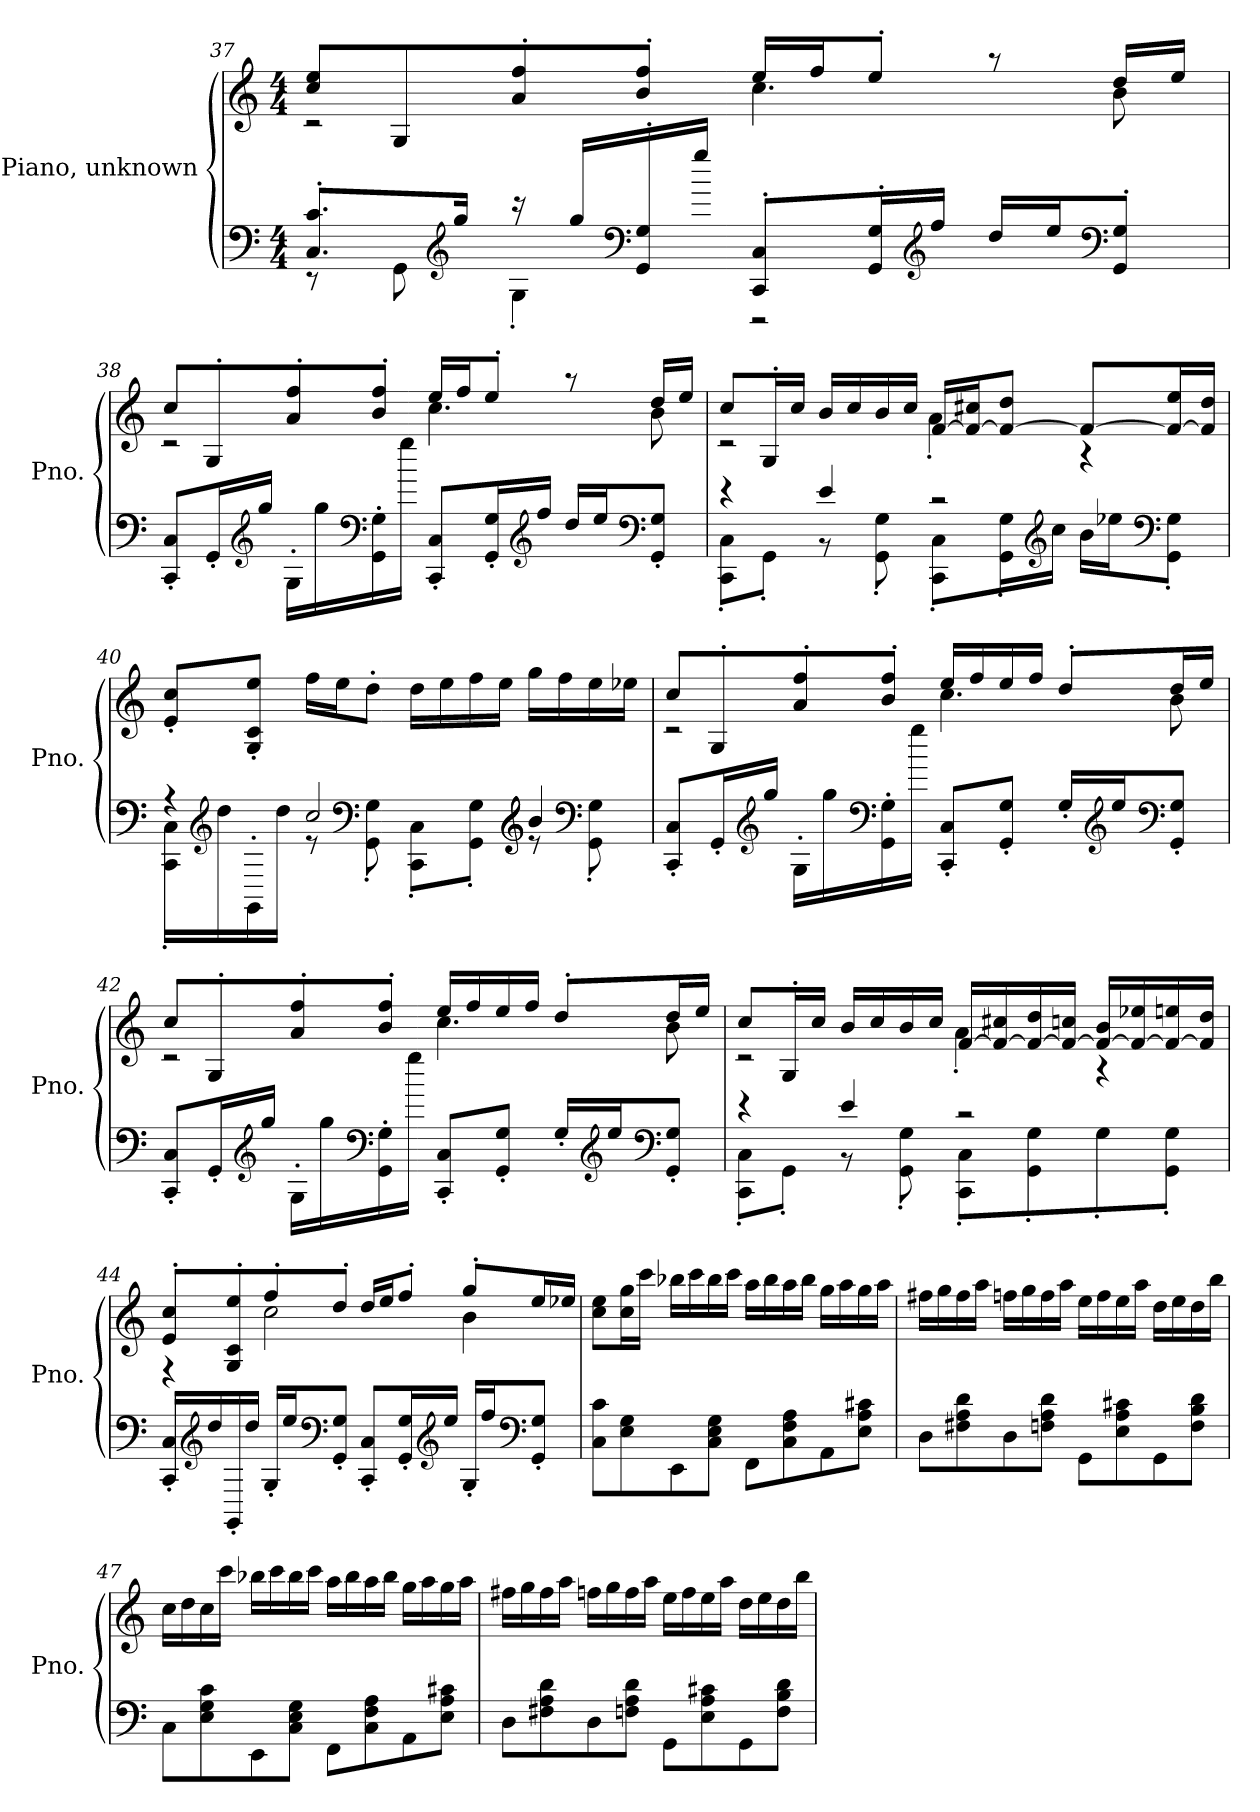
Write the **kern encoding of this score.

**kern	**kern
*part1	*part1
*staff2	*staff1
*I"Piano, unknown	*
*I'Pno.	*
*clefF4	*clefG2
*k[]	*k[]
*M4/4	*M4/4
=37	=37
*^	*^
8.C/' 8.c/'L	8r	8cc/ 8ee/L	2r
.	8GG\	8G/	.
*clefG2	*	*	*
16gg/Jk	.	.	.
16r	4G'\	8a/' 8ff/'	.
16gg/LL	.	.	.
*clefF4	*	*	*
16GG/' 16G/'	.	8b/' 8ff/'J	.
16gg/JJ	.	.	.
8CC/' 8C/'L	2r	16ee/LL	4.cc\
.	.	16ff/J	.
16GG/' 16G/'L	.	8ee'/J	.
*clefG2	*	*	*
16ff/JJ	.	.	.
16dd/LL	.	8r	.
16ee/J	.	.	.
*clefF4	*	*	*
8GG/' 8G/'J	.	16dd/LL	8b\
.	.	16ee/JJ	.
*v	*v	*	*
!!LO:LB:g=z	!!
=38	=38	=38
8CC/' 8C/'L	8cc/L	2r
16GG'/L	8G'/	.
*clefG2	*	*
16gg/JJ	.	.
16G'\LL	8a/' 8ff/'	.
16gg\	.	.
*clefF4	*	*
16GG\' 16G\'	8b/' 8ff/'J	.
16gg\JJ	.	.
8CC/' 8C/'L	16ee/LL	4.cc\
.	16ff/J	.
16GG/' 16G/'L	8ee'/J	.
*clefG2	*	*
16ff/JJ	.	.
16dd/LL	8r	.
16ee/J	.	.
*clefF4	*	*
8GG/' 8G/'J	16dd/LL	8b\
.	16ee/JJ	.
=39	=39	=39
*^	*	*
4r	8CC\' 8C\'L	8cc/L	2r
.	8GG'\J	16G'/L	.
.	.	16cc/JJ	.
4e/	8r	16b/LL	.
.	.	16cc/	.
.	8GG\' 8G\'	16b/	.
.	.	16cc/JJ	.
2r	8CC\' 8C\'L	[16f/LL	4a'\
.	.	16f/_ 16cc#X/J	.
.	16GG\' 16G\'L	8f/_ 8dd/J	.
*clefG2	*	*	*
.	16cc\JJ	.	.
.	16b\LL	8f/L_	4r
.	16ee-X\J	.	.
*clefF4	*	*	*
.	8GG\' 8G\'J	16f/_ 16ee/L	.
.	.	16f/] 16dd/JJ	.
*	*	*v	*v
!!LO:LB:g=z
=40	=40	=40
4r	16CC\' 16C\'LL	8e/' 8cc/'L
*clefG2	*	*
.	16dd\	.
.	16GG'\	8G/' 8c/' 8ee/'J
.	16dd\JJ	.
2cc/	8r	16ff\LL
.	.	16ee\J
*clefF4	*	*
.	8GG\' 8G\'	8dd'\J
.	8CC\' 8C\'L	16dd\LL
.	.	16ee\
.	8GG\' 8G\'J	16ff\
.	.	16ee\JJ
*clefG2	*	*
4b/	8r	16gg\LL
.	.	16ff\
*clefF4	*	*
.	8GG\' 8G\'	16ee\
.	.	16ee-X\JJ
*v	*v	*
=41	=41
*	*^
8CC/' 8C/'L	8cc/L	2r
16GG'/L	8G'/	.
*clefG2	*	*
16gg/JJ	.	.
16G'\LL	8a/' 8ff/'	.
16gg\	.	.
*clefF4	*	*
16GG\' 16G\'	8b/' 8ff/'J	.
16gg\JJ	.	.
8CC/' 8C/'L	16ee/LL	4.cc\
.	16ff/	.
8GG/' 8G/'J	16ee/	.
.	16ff/JJ	.
16G'/LL	8dd'/L	.
*clefG2	*	*
16ee/J	.	.
*clefF4	*	*
8GG/' 8G/'J	16dd/L	8b\
.	16ee/JJ	.
!!LO:LB:g=z	!!
=42	=42	=42
8CC/' 8C/'L	8cc/L	2r
16GG'/L	8G'/	.
*clefG2	*	*
16gg/JJ	.	.
16G'\LL	8a/' 8ff/'	.
16gg\	.	.
*clefF4	*	*
16GG\' 16G\'	8b/' 8ff/'J	.
16gg\JJ	.	.
8CC/' 8C/'L	16ee/LL	4.cc\
.	16ff/	.
8GG/' 8G/'J	16ee/	.
.	16ff/JJ	.
16G'/LL	8dd'/L	.
*clefG2	*	*
16ee/J	.	.
*clefF4	*	*
8GG/' 8G/'J	16dd/L	8b\
.	16ee/JJ	.
=43	=43	=43
*^	*	*
4r	8CC\' 8C\'L	8cc/L	2r
.	8GG'\J	16G'/L	.
.	.	16cc/JJ	.
4e/	8r	16b/LL	.
.	.	16cc/	.
.	8GG\' 8G\'	16b/	.
.	.	16cc/JJ	.
2r	8CC\' 8C\'L	[16f/LL	4a'\
.	.	16f/_ 16cc#X/	.
.	8GG\' 8G\'	16f/_ 16dd/	.
.	.	16f/_ 16ccn/JJ	.
.	8G'\	16f/_ 16b/LL	4r
.	.	16f/_ 16ee-X/	.
.	8GG\' 8G\'J	16f/_ 16een/	.
.	.	16f/] 16dd/JJ	.
*v	*v	*	*
!!LO:LB:g=z	!!
=44	=44	=44
16CC/' 16C/'LL	8e/' 8cc/'L	4r
*clefG2	*	*
16dd/	.	.
16GG'/	8G/' 8c/' 8ee/'	.
16dd/JJ	.	.
16G'/LL	8ff'/	2cc\
16ee/J	.	.
*clefF4	*	*
8GG/' 8G/'J	8dd'/J	.
8CC/' 8C/'L	16dd/LL	.
.	16ee/J	.
16GG/' 16G/'L	8ff'/J	.
*clefG2	*	*
16ee/JJ	.	.
16G'/LL	8gg'/L	4b\
16ff/J	.	.
*clefF4	*	*
8GG/' 8G/'J	16ee/L	.
.	16ee-X/JJ	.
*	*v	*v
=45	=45
8C\ 8c\L	8cc\ 8ee\L
8E\ 8G\	16cc\ 16gg\L
.	16ccc\JJ
8EE\	16bb-X\LL
.	16ccc\
8C\ 8E\ 8G\J	16bb-\
.	16ccc\JJ
8FF\L	16aa\LL
.	16bb-\
8C\ 8F\ 8A\	16aa\
.	16bb-\JJ
8AA\	16gg\LL
.	16aa\
8E\ 8A\ 8c#X\J	16gg\
.	16aa\JJ
!!LO:PB:g=z
=46	=46
8D\L	16ff#X\LL
.	16gg\
8F#X\ 8A\ 8d\	16ff#\
.	16aa\JJ
8D\	16ffn\LL
.	16gg\
8Fn\ 8A\ 8d\J	16ff\
.	16aa\JJ
8GG\L	16ee\LL
.	16ff\
8E\ 8A\ 8c#X\	16ee\
.	16aa\JJ
8GG\	16dd\LL
.	16ee\
8F\ 8B\ 8d\J	16dd\
.	16bb\JJ
=47	=47
8C\L	16cc\LL
.	16dd\
8E\ 8G\ 8c\	16cc\
.	16ccc\JJ
8EE\	16bb-X\LL
.	16ccc\
8C\ 8E\ 8G\J	16bb-\
.	16ccc\JJ
8FF\L	16aa\LL
.	16bb-\
8C\ 8F\ 8A\	16aa\
.	16bb-\JJ
8AA\	16gg\LL
.	16aa\
8E\ 8A\ 8c#X\J	16gg\
.	16aa\JJ
!!LO:LB:g=z
=48	=48
8D\L	16ff#X\LL
.	16gg\
8F#X\ 8A\ 8d\	16ff#\
.	16aa\JJ
8D\	16ffn\LL
.	16gg\
8Fn\ 8A\ 8d\J	16ff\
.	16aa\JJ
8GG\L	16ee\LL
.	16ff\
8E\ 8A\ 8c#X\	16ee\
.	16aa\JJ
8GG\	16dd\LL
.	16ee\
8F\ 8B\ 8d\J	16dd\
.	16bb\JJ
=	=
*-	*-
